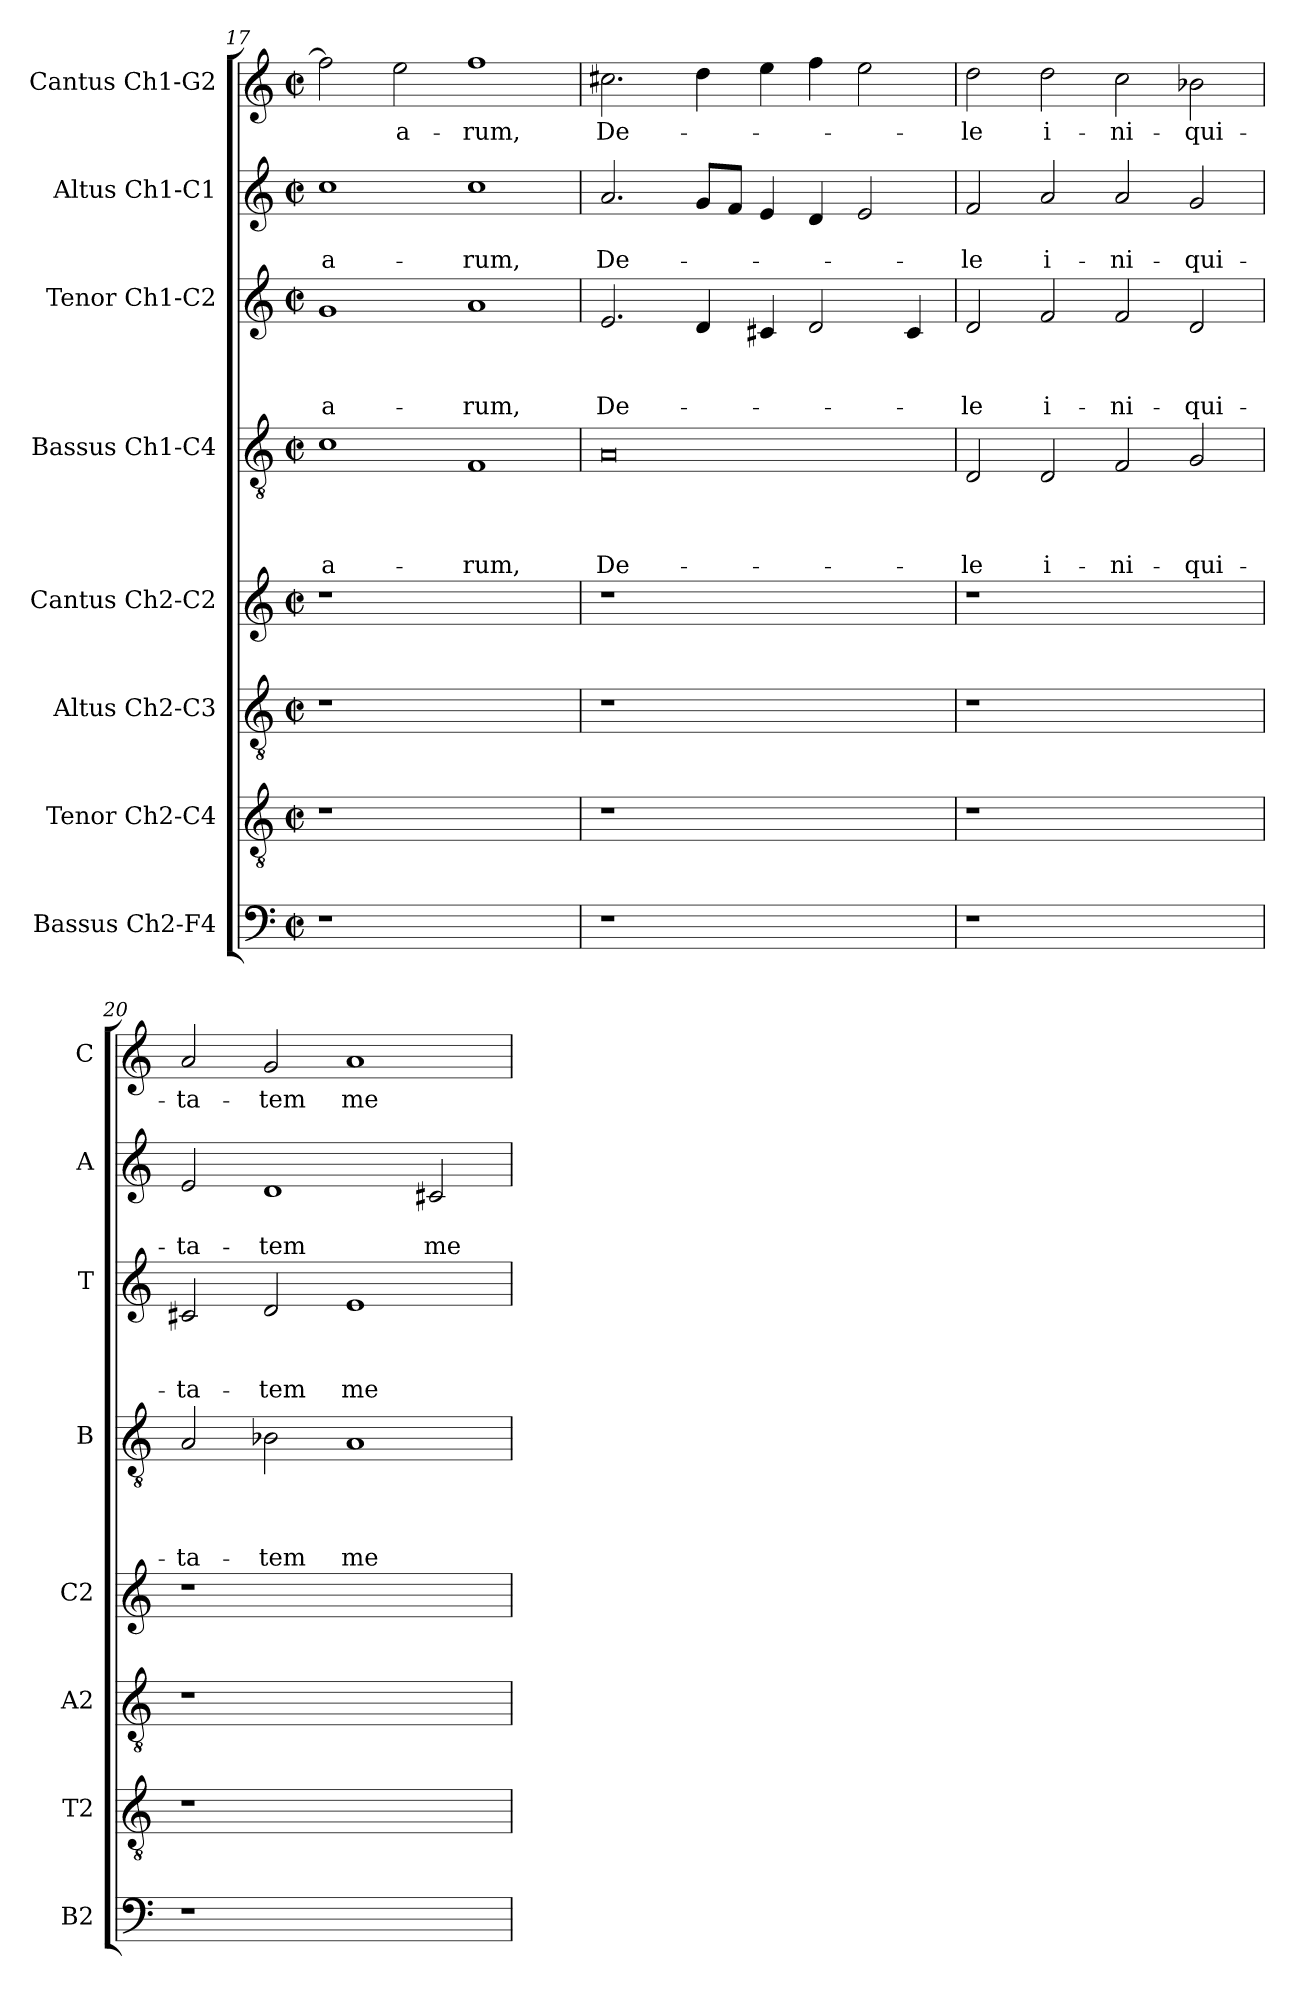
**kern	**kern	**kern	**kern	**kern	**text	**text	**text	**text	**kern	**text	**text	**text	**kern	**text	**text	**kern	**text
*part8	*part7	*part6	*part5	*part4	*part4	*part4	*part4	*part4	*part3	*part3	*part3	*part3	*part2	*part2	*part2	*part1	*part1
*staff8	*staff7	*staff6	*staff5	*staff4	*staff4	*staff4	*staff4	*staff4	*staff3	*staff3	*staff3	*staff3	*staff2	*staff2	*staff2	*staff1	*staff1
*I"Bassus Ch2-F4	*I"Tenor Ch2-C4	*I"Altus Ch2-C3	*I"Cantus Ch2-C2	*I"Bassus Ch1-C4	*	*	*	*	*I"Tenor Ch1-C2	*	*	*	*I"Altus Ch1-C1	*	*	*I"Cantus Ch1-G2	*
*I'B2	*I'T2	*I'A2	*I'C2	*I'B	*	*	*	*	*I'T	*	*	*	*I'A	*	*	*I'C	*
!!LO:LB:g=z
*clefF4	*clefGv2	*clefGv2	*clefG2	*clefGv2	*	*	*	*	*clefG2	*	*	*	*clefG2	*	*	*clefG2	*
*k[]	*k[]	*k[]	*k[]	*k[]	*	*	*	*	*k[]	*	*	*	*k[]	*	*	*k[]	*
*C:	*C:	*C:	*C:	*C:	*	*	*	*	*C:	*	*	*	*C:	*	*	*C:	*
*M2/2	*M2/2	*M2/2	*M2/2	*M2/2	*	*	*	*	*M2/2	*	*	*	*M2/2	*	*	*M2/2	*
*met(c|)	*met(c|)	*met(c|)	*met(c|)	*met(c|)	*	*	*	*	*met(c|)	*	*	*	*met(c|)	*	*	*met(c|)	*
=17	=17	=17	=17	=17	=17	=17	=17	=17	=17	=17	=17	=17	=17	=17	=17	=17	=17
!	!	!	!	!	!	!	!	!LO:LY:b	!	!	!	!LO:LY:b	!	!	!LO:LY:b	!	!
1r	1r	1r	1r	1c	.	.	.	-a-	1g	.	.	-a-	1cc	.	-a-	2ff\]	.
!	!	!	!	!	!	!	!	!	!	!	!	!	!	!	!	!	!LO:LY:b
.	.	.	.	.	.	.	.	.	.	.	.	.	.	.	.	2ee\	-a-
!	!	!	!	!	!	!	!	!LO:LY:b	!	!	!	!LO:LY:b	!	!	!LO:LY:b	!	!LO:LY:b
1ryy	1ryy	1ryy	1ryy	1F	.	.	.	-rum,	1a	.	.	-rum,	1cc	.	-rum,	1ff	-rum,
=18	=18	=18	=18	=18	=18	=18	=18	=18	=18	=18	=18	=18	=18	=18	=18	=18	=18
!	!	!	!	!	!	!	!	!LO:LY:b	!	!	!	!LO:LY:b	!	!	!LO:LY:b	!	!LO:LY:b
1r	1r	1r	1r	0A	.	.	.	De-	2.e/	.	.	De-	2.a/	.	De-	2.cc#X\	De-
.	.	.	.	.	.	.	.	.	4d/	.	.	.	8g/L	.	.	4dd\	.
.	.	.	.	.	.	.	.	.	.	.	.	.	8f/J	.	.	.	.
1ryy	1ryy	1ryy	1ryy	.	.	.	.	.	4c#X/	.	.	.	4e/	.	.	4ee\	.
.	.	.	.	.	.	.	.	.	2d/	.	.	.	4d/	.	.	4ff\	.
.	.	.	.	.	.	.	.	.	.	.	.	.	2e/	.	.	2ee\	.
.	.	.	.	.	.	.	.	.	4c#/	.	.	.	.	.	.	.	.
=19	=19	=19	=19	=19	=19	=19	=19	=19	=19	=19	=19	=19	=19	=19	=19	=19	=19
!	!	!	!	!	!	!	!	!LO:LY:b	!	!	!	!LO:LY:b	!	!	!LO:LY:b	!	!LO:LY:b
1r	1r	1r	1r	2D/	.	.	.	-le	2d/	.	.	-le	2f/	.	-le	2dd\	-le
!	!	!	!	!	!	!	!	!LO:LY:b	!	!	!	!LO:LY:b	!	!	!LO:LY:b	!	!LO:LY:b
.	.	.	.	2D/	.	.	.	i-	2f/	.	.	i-	2a/	.	i-	2dd\	i-
!	!	!	!	!	!	!	!	!LO:LY:b	!	!	!	!LO:LY:b	!	!	!LO:LY:b	!	!LO:LY:b
1ryy	1ryy	1ryy	1ryy	2F/	.	.	.	-ni-	2f/	.	.	-ni-	2a/	.	-ni-	2cc\	-ni-
!	!	!	!	!	!	!	!	!LO:LY:b	!	!	!	!LO:LY:b	!	!	!LO:LY:b	!	!LO:LY:b
.	.	.	.	2G/	.	.	.	-qui-	2d/	.	.	-qui-	2g/	.	-qui-	2b-X\	-qui-
=20	=20	=20	=20	=20	=20	=20	=20	=20	=20	=20	=20	=20	=20	=20	=20	=20	=20
!	!	!	!	!	!	!	!	!LO:LY:b	!	!	!	!LO:LY:b	!	!	!LO:LY:b	!	!LO:LY:b
1r	1r	1r	1r	2A/	.	.	.	-ta-	2c#X/	.	.	-ta-	2e/	.	-ta-	2a/	-ta-
!	!	!	!	!	!	!	!	!LO:LY:b	!	!	!	!LO:LY:b	!	!	!LO:LY:b	!	!LO:LY:b
.	.	.	.	2B-X\	.	.	.	-tem	2d/	.	.	-tem	1d	.	-tem	2g/	-tem
!	!	!	!	!	!	!	!	!LO:LY:b	!	!	!	!LO:LY:b	!	!	!	!	!LO:LY:b
1ryy	1ryy	1ryy	1ryy	1A	.	.	.	me-	1e	.	.	me-	.	.	.	1a	me-
!	!	!	!	!	!	!	!	!	!	!	!	!	!	!	!LO:LY:b	!	!
.	.	.	.	.	.	.	.	.	.	.	.	.	2c#X/	.	me-	.	.
=	=	=	=	=	=	=	=	=	=	=	=	=	=	=	=	=	=
*-	*-	*-	*-	*-	*-	*-	*-	*-	*-	*-	*-	*-	*-	*-	*-	*-	*-
